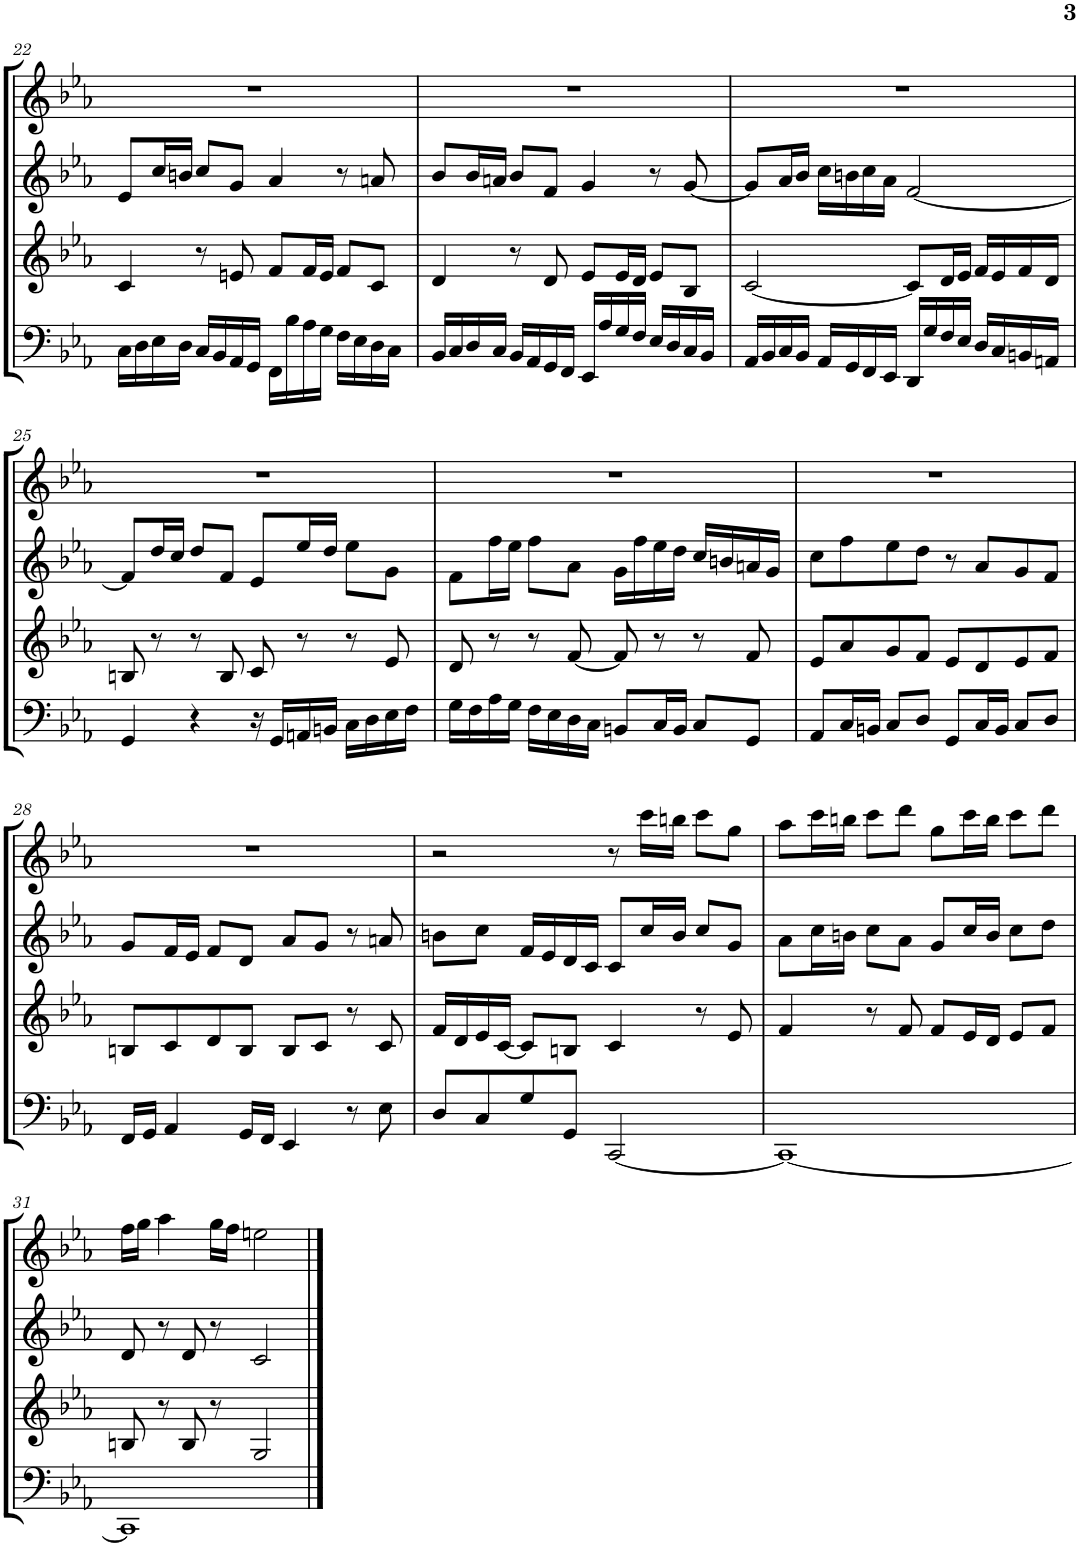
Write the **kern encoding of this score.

**kern	**kern	**kern	**kern
*part4	*part3	*part2	*part1
*staff4	*staff3	*staff2	*staff1
*I"Bassoon	*I"Horn in F	*I"Oboe	*I"Flute
*I'Bsn	*I'Hn	*I'Ob	*I'Fl
!!LO:PB:g=z
*clefF4	*clefG2	*clefG2	*clefG2
*	*ITrd4c7	*	*
*k[b-e-a-]	*k[b-e-a-]	*k[b-e-a-]	*k[b-e-a-]
*M4/4	*M4/4	*M4/4	*M4/4
=22	=22	=22	=22
16C\LL	4c/	8e-/L	1r
16D\	.	.	.
16E-\	.	16cc/L	.
16D\JJ	.	16bn/JJ	.
16C/LL	8r	8cc/L	.
16BB-/	.	.	.
16AA-/	8en/	8g/J	.
16GG/JJ	.	.	.
16FF\LL	8f/L	4a-/	.
16B-\	.	.	.
16A-\	16f/L	.	.
16G\JJ	16e/JJ	.	.
16F\LL	8f/L	8r	.
16E-\	.	.	.
16D\	8c/J	8an/	.
16C\JJ	.	.	.
=23	=23	=23	=23
16BB-/LL	4d/	8b-/L	1r
16C/	.	.	.
16D/	.	16b-/L	.
16C/JJ	.	16an/JJ	.
16BB-/LL	8r	8b-/L	.
16AA-/	.	.	.
16GG/	8d/	8f/J	.
16FF/JJ	.	.	.
16EE-/LL	8e-/L	4g/	.
16A-/	.	.	.
16G/	16e-/L	.	.
16F/JJ	16d/JJ	.	.
16E-/LL	8e-/L	8r	.
16D/	.	.	.
16C/	8B-/J	[8g/	.
16BB-/JJ	.	.	.
=24	=24	=24	=24
16AA-/LL	[2c/	8g/L]	1r
16BB-/	.	.	.
16C/	.	16a-/L	.
16BB-/JJ	.	16b-/JJ	.
16AA-/LL	.	16cc\LL	.
16GG/	.	16bn\	.
16FF/	.	16cc\	.
16EE-/JJ	.	16a-\JJ	.
16DD/LL	8c/L]	[2f/	.
16G/	.	.	.
16F/	16d/L	.	.
16E-/JJ	16e-/JJ	.	.
16D/LL	16f/LL	.	.
16C/	16e-/	.	.
16BBn/	16f/	.	.
16AAn/JJ	16d/JJ	.	.
!!LO:LB:g=z
=25	=25	=25	=25
4GG/	8Bn/	8f/L]	1r
.	8r	16dd/L	.
.	.	16cc/JJ	.
4r	8r	8dd/L	.
.	8B/	8f/J	.
16r	8c/	8e-/L	.
16GG/LL	.	.	.
16AAn/	8r	16ee-/L	.
16BBn/JJ	.	16dd/JJ	.
16C\LL	8r	8ee-\L	.
16D\	.	.	.
16E-\	8e-/	8g\J	.
16F\JJ	.	.	.
=26	=26	=26	=26
16G\LL	8d/	8f\L	1r
16F\	.	.	.
16A-\	8r	16ff\L	.
16G\JJ	.	16ee-\JJ	.
16F\LL	8r	8ff\L	.
16E-\	.	.	.
16D\	[8f/	8a-\J	.
16C\JJ	.	.	.
8BBn/L	8f/]	16g\LL	.
.	.	16ff\	.
16C/L	8r	16ee-\	.
16BB/JJ	.	16dd\JJ	.
8C/L	8r	16cc/LL	.
.	.	16bn/	.
8GG/J	8f/	16an/	.
.	.	16g/JJ	.
=27	=27	=27	=27
8AA-/L	8e-/L	8cc\L	1r
16C/L	8a-/	8ff\	.
16BBn/JJ	.	.	.
8C/L	8g/	8ee-\	.
8D/J	8f/J	8dd\J	.
8GG/L	8e-/L	8r	.
16C/L	8d/	8a-/L	.
16BB/JJ	.	.	.
8C/L	8e-/	8g/	.
8D/J	8f/J	8f/J	.
!!LO:LB:g=z
=28	=28	=28	=28
16FF/LL	8Bn/L	8g/L	1r
16GG/JJ	.	.	.
4AA-/	8c/	16f/L	.
.	.	16e-/JJ	.
.	8d/	8f/L	.
16GG/LL	8B/J	8d/J	.
16FF/JJ	.	.	.
4EE-/	8B/L	8a-/L	.
.	8c/J	8g/J	.
8r	8r	8r	.
8E-\	8c/	8an/	.
=29	=29	=29	=29
8D/L	16f/LL	8bn\L	2r
.	16d/	.	.
8C/	16e-/	8cc\J	.
.	[16c/JJ	.	.
8G/	8c/L]	16f/LL	.
.	.	16e-/	.
8GG/J	8Bn/J	16d/	.
.	.	16c/JJ	.
[2CC/	4c/	8c/L	8r
.	.	16cc/L	16ccc\LL
.	.	16b/JJ	16bbn\JJ
.	8r	8cc/L	8ccc\L
.	8e-/	8g/J	8gg\J
=30	=30	=30	=30
1CC_	4f/	8a-\L	8aa-\L
.	.	16cc\L	16ccc\L
.	.	16bn\JJ	16bbn\JJ
.	8r	8cc\L	8ccc\L
.	8f/	8a-\J	8ddd\J
.	8f/L	8g/L	8gg\L
.	16e-/L	16cc/L	16ccc\L
.	16d/JJ	16b/JJ	16bb\JJ
.	8e-/L	8cc\L	8ccc\L
.	8f/J	8dd\J	8ddd\J
!!LO:LB:g=z
=31	=31	=31	=31
1CC]	8Bn/	8d/	16ff\LL
.	.	.	16gg\JJ
.	8r	8r	4aa-\
.	8B/	8d/	.
.	8r	8r	16gg\LL
.	.	.	16ff\JJ
.	2G/	2c/	2een\
==	==	==	==
*-	*-	*-	*-
